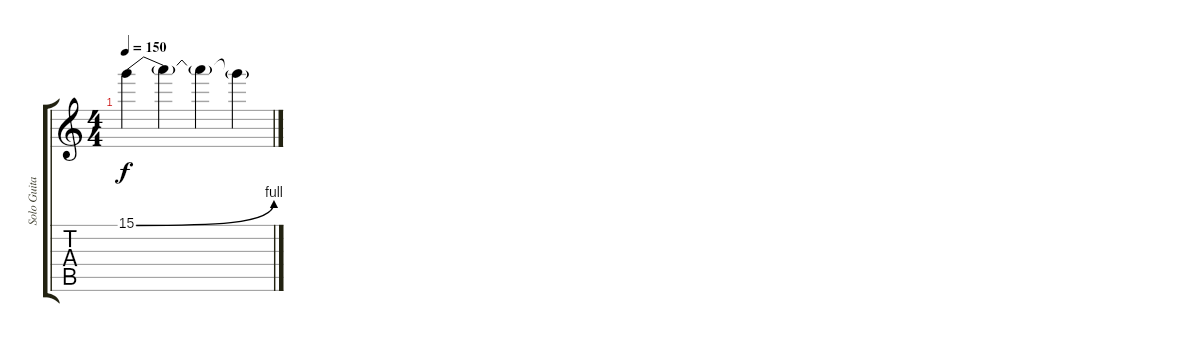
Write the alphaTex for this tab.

\track ("Solo Guitar" "Solo Guita") {instrument overdrivenguitar}
\staff {score tabs}
\tuning (E4 B3 G3 D3 A2 E2) {hide}
\ts (4 4)
\tempo 150
\clef g2
\ks c
15.1{be (bend 0 0 60 4)}.4{dy f volume 0} 15.1{t}.4 15.1{t}.4 15.1{t}.4
